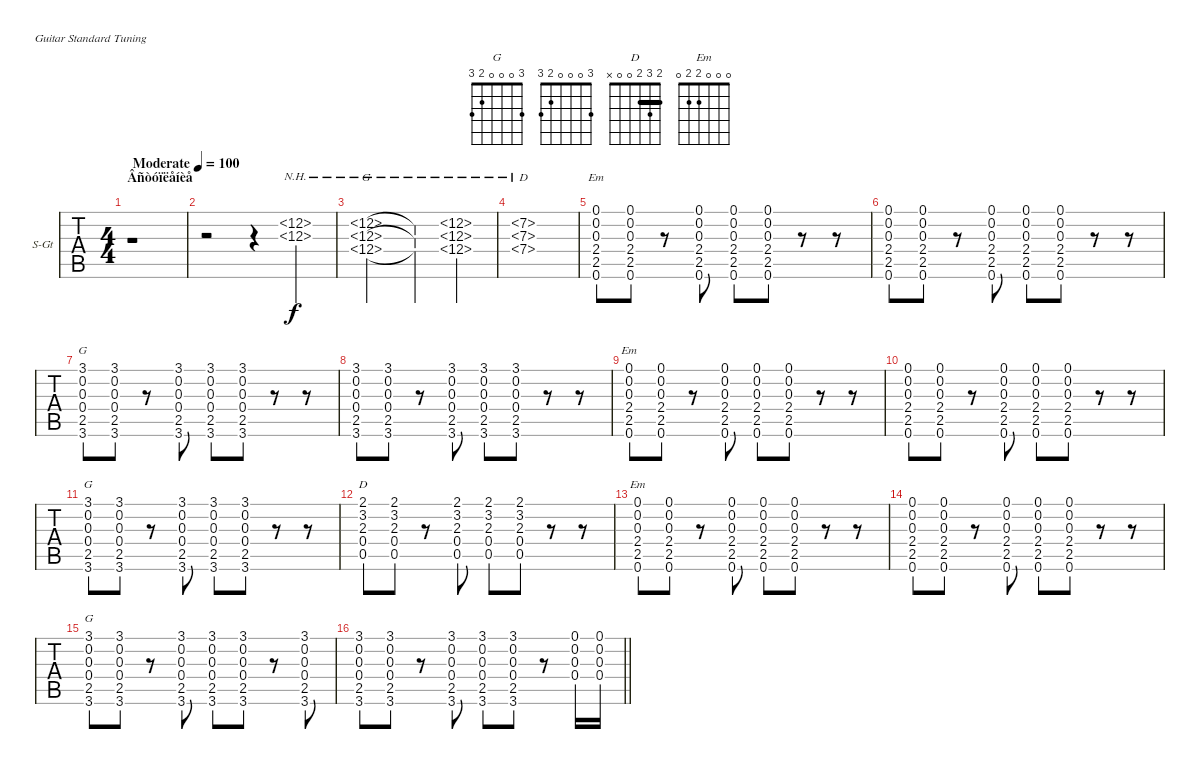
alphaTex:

\bracketExtendMode groupsimilarinstruments
\firstSystemTrackNameOrientation horizontal
\otherSystemsTrackNameOrientation horizontal
\track ("Rythm" "S-Gt") {instrument acousticguitarsteel}
\staff {tabs}
\tuning (E4 B3 G3 D3 A2 E2)
\chord ("G" 3 0 0 0 2 3)
\chord ("" 3 0 0 0 2 3)
\chord ("D" 2 3 2 0 0 x) {barre 2}
\chord ("Em" 0 0 0 2 2 0)
\ts (4 4)
\section ("" "Âñòóïëåíèå")
\tempo (100 "Moderate")
\clef g2
\ks c
r.1{dy f instrument acousticguitarsteel} |
r.2 r.4 (12.2{nh} 12.3{nh}).4 |
(12.2{nh} 12.3{nh} 12.4{nh}).2{ch "G"} (12.2{nh t} 12.3{nh t} 12.4{nh t}).4 (12.2{nh} 12.3{nh} 12.4{nh}).4{ch ""} |
(7.2{nh} 7.3{nh} 7.4{nh}).1{ch "D"} |
(0.1 0.2 0.3 2.4 2.5 0.6).8{ch "Em"} (0.1 0.2 0.3 2.4 2.5 0.6).8 r.8 (0.1 0.2 0.3 2.4 2.5 0.6).8 (0.1 0.2 0.3 2.4 2.5 0.6).8 (0.1 0.2 0.3 2.4 2.5 0.6).8 r.8 r.8 |
(0.1 0.2 0.3 2.4 2.5 0.6).8 (0.1 0.2 0.3 2.4 2.5 0.6).8 r.8 (0.1 0.2 0.3 2.4 2.5 0.6).8 (0.1 0.2 0.3 2.4 2.5 0.6).8 (0.1 0.2 0.3 2.4 2.5 0.6).8 r.8 r.8 |
(3.1 0.2 0.3 0.4 2.5 3.6).8{ch "G"} (3.1 0.2 0.3 0.4 2.5 3.6).8 r.8 (3.1 0.2 0.3 0.4 2.5 3.6).8 (3.1 0.2 0.3 0.4 2.5 3.6).8 (3.1 0.2 0.3 0.4 2.5 3.6).8 r.8 r.8 |
(3.1 0.2 0.3 0.4 2.5 3.6).8 (3.1 0.2 0.3 0.4 2.5 3.6).8 r.8 (3.1 0.2 0.3 0.4 2.5 3.6).8 (3.1 0.2 0.3 0.4 2.5 3.6).8 (3.1 0.2 0.3 0.4 2.5 3.6).8 r.8 r.8 |
(0.1 0.2 0.3 2.4 2.5 0.6).8{ch "Em"} (0.1 0.2 0.3 2.4 2.5 0.6).8 r.8 (0.1 0.2 0.3 2.4 2.5 0.6).8 (0.1 0.2 0.3 2.4 2.5 0.6).8 (0.1 0.2 0.3 2.4 2.5 0.6).8 r.8 r.8 |
(0.1 0.2 0.3 2.4 2.5 0.6).8 (0.1 0.2 0.3 2.4 2.5 0.6).8 r.8 (0.1 0.2 0.3 2.4 2.5 0.6).8 (0.1 0.2 0.3 2.4 2.5 0.6).8 (0.1 0.2 0.3 2.4 2.5 0.6).8 r.8 r.8 |
(3.1 0.2 0.3 0.4 2.5 3.6).8{ch "G"} (3.1 0.2 0.3 0.4 2.5 3.6).8 r.8 (3.1 0.2 0.3 0.4 2.5 3.6).8 (3.1 0.2 0.3 0.4 2.5 3.6).8 (3.1 0.2 0.3 0.4 2.5 3.6).8 r.8 r.8 |
(2.1 3.2 2.3 0.4 0.5).8{ch "D"} (2.1 3.2 2.3 0.4 0.5).8 r.8 (2.1 3.2 2.3 0.4 0.5).8 (2.1 3.2 2.3 0.4 0.5).8 (2.1 3.2 2.3 0.4 0.5).8 r.8 r.8 |
(0.1 0.2 0.3 2.4 2.5 0.6).8{ch "Em"} (0.1 0.2 0.3 2.4 2.5 0.6).8 r.8 (0.1 0.2 0.3 2.4 2.5 0.6).8 (0.1 0.2 0.3 2.4 2.5 0.6).8 (0.1 0.2 0.3 2.4 2.5 0.6).8 r.8 r.8 |
(0.1 0.2 0.3 2.4 2.5 0.6).8 (0.1 0.2 0.3 2.4 2.5 0.6).8 r.8 (0.1 0.2 0.3 2.4 2.5 0.6).8 (0.1 0.2 0.3 2.4 2.5 0.6).8 (0.1 0.2 0.3 2.4 2.5 0.6).8 r.8 r.8 |
(3.1 0.2 0.3 0.4 2.5 3.6).8{ch "G"} (3.1 0.2 0.3 0.4 2.5 3.6).8 r.8 (3.1 0.2 0.3 0.4 2.5 3.6).8 (3.1 0.2 0.3 0.4 2.5 3.6).8 (3.1 0.2 0.3 0.4 2.5 3.6).8 r.8 (3.1 0.2 0.3 0.4 2.5 3.6).8 |
\barLineRight lightlight
(3.1 0.2 0.3 0.4 2.5 3.6).8{ch ""} (3.1 0.2 0.3 0.4 2.5 3.6).8 r.8 (3.1 0.2 0.3 0.4 2.5 3.6).8 (3.1 0.2 0.3 0.4 2.5 3.6).8 (3.1 0.2 0.3 0.4 2.5 3.6).8 r.8 (0.1 0.2 0.3 0.4).16 (0.1 0.2 0.3 0.4).16
